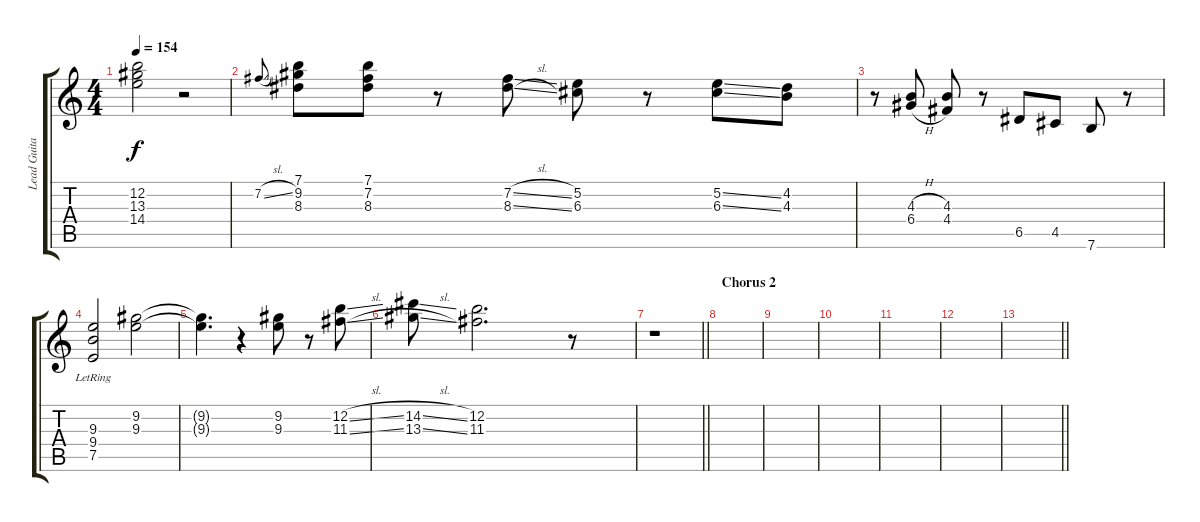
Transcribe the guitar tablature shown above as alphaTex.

\track ("Lead Guitar 1" "Lead Guita") {instrument electricguitarjazz}
\staff {score tabs}
\tuning (E4 B3 G3 D3 A2 E2) {hide}
\ts (4 4)
\tempo 154
\clef g2
\ks c
(12.2{t} 13.3{t} 14.4{t}).2{dy f} r.2 |
7.2{sl}.8{gr onbeat} (7.1 9.2 8.3).8 (7.1 7.2 8.3).8 r.8 (7.2{sl} 8.3{sl}).8 (5.2 6.3).8 r.8 (5.2{ss} 6.3{ss}).8 (4.2 4.3).8 |
r.8 (4.3{h} 6.4{h}).8 (4.3 4.4).8 r.8 6.5.8 4.5.8 7.6.8 r.8 |
(9.3{lr} 9.4{lr} 7.5{lr}).2 (9.2 9.3).2 |
(9.2{t} 9.3{t}).4{d} r.4 (9.2 9.3).8 r.8 (12.2{sl} 11.3{sl}).8 |
(14.2{sl} 13.3{sl}).8 (12.2 11.3).2{d} r.8 |
\barLineRight lightlight
r.1 |
\section ("" "Chorus 2")
|
|
|
|
|
\barLineRight lightlight
